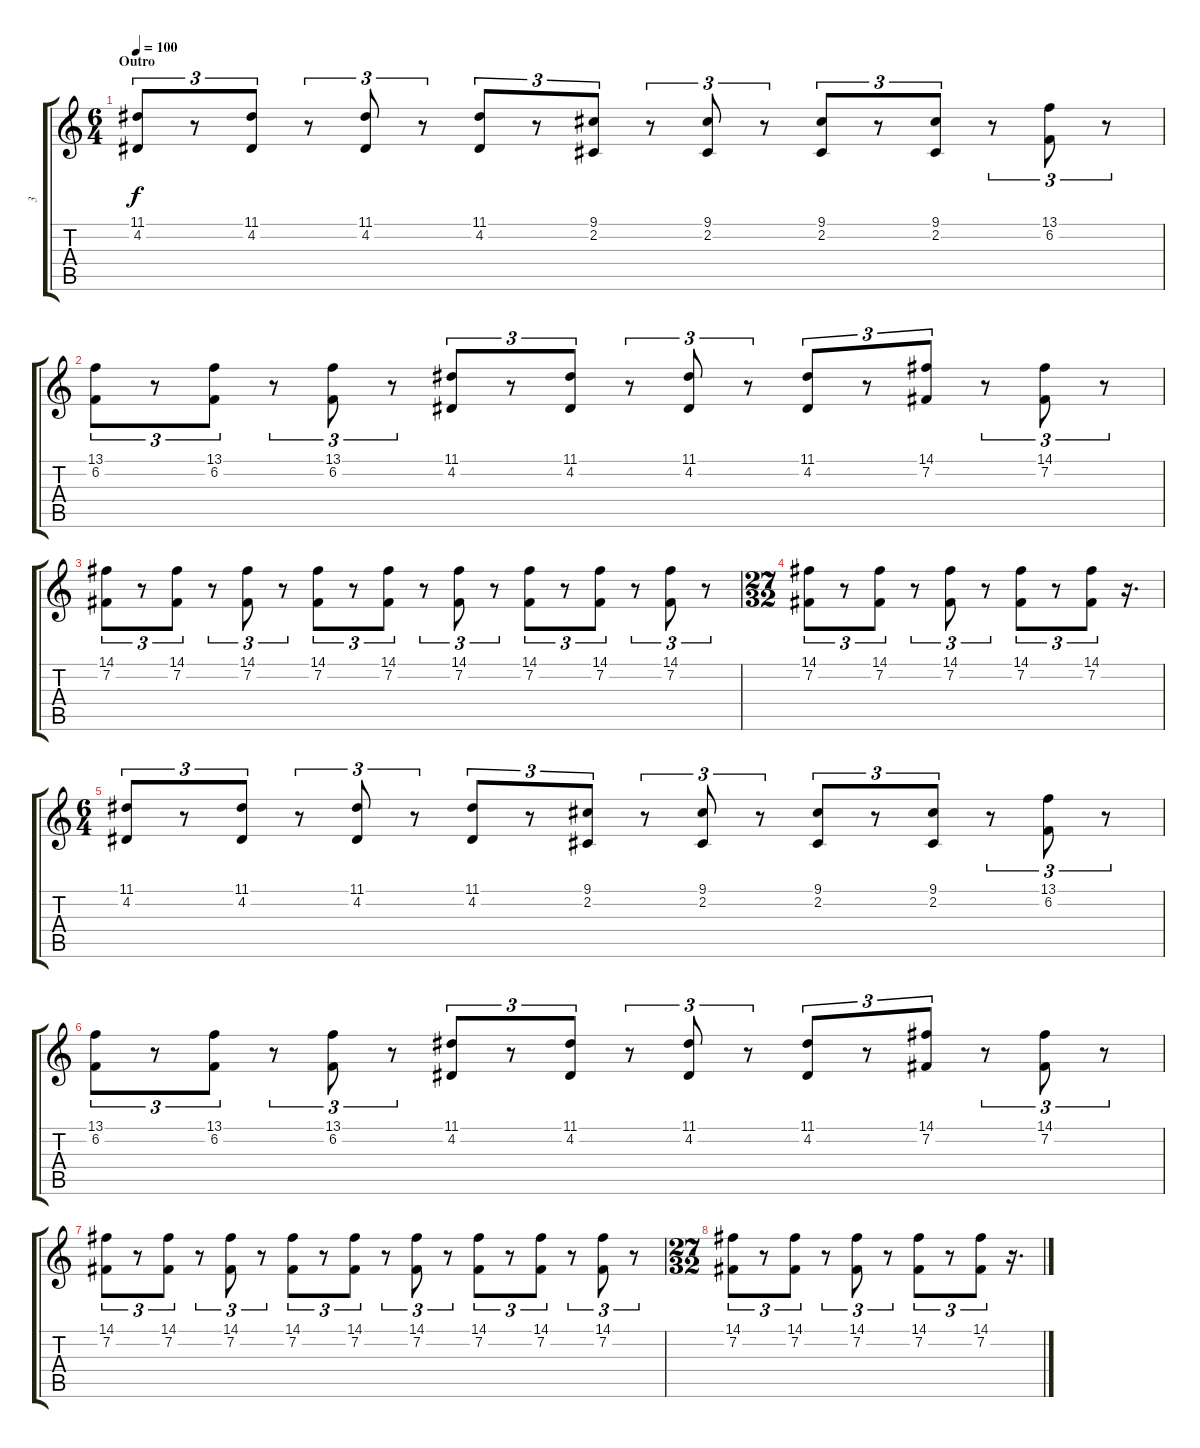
\track ("3" "3") {instrument stringensemble1}
\staff {score tabs}
\tuning (E4 B3 G3 D3 A2 E2) {hide}
\ts (6 4)
\section ("" "Outro")
\tempo 100
\clef g2
\ks c
(11.1 4.2).8{tu (3 2) dy f} r.8{tu (3 2)} (11.1 4.2).8{tu (3 2)} r.8{tu (3 2)} (11.1 4.2).8{tu (3 2)} r.8{tu (3 2)} (11.1 4.2).8{tu (3 2)} r.8{tu (3 2)} (9.1 2.2).8{tu (3 2)} r.8{tu (3 2)} (9.1 2.2).8{tu (3 2)} r.8{tu (3 2)} (9.1 2.2).8{tu (3 2)} r.8{tu (3 2)} (9.1 2.2).8{tu (3 2)} r.8{tu (3 2)} (13.1 6.2).8{tu (3 2)} r.8{tu (3 2)} |
(13.1 6.2).8{tu (3 2)} r.8{tu (3 2)} (13.1 6.2).8{tu (3 2)} r.8{tu (3 2)} (13.1 6.2).8{tu (3 2)} r.8{tu (3 2)} (11.1 4.2).8{tu (3 2)} r.8{tu (3 2)} (11.1 4.2).8{tu (3 2)} r.8{tu (3 2)} (11.1 4.2).8{tu (3 2)} r.8{tu (3 2)} (11.1 4.2).8{tu (3 2)} r.8{tu (3 2)} (14.1 7.2).8{tu (3 2)} r.8{tu (3 2)} (14.1 7.2).8{tu (3 2)} r.8{tu (3 2)} |
(14.1 7.2).8{tu (3 2)} r.8{tu (3 2)} (14.1 7.2).8{tu (3 2)} r.8{tu (3 2)} (14.1 7.2).8{tu (3 2)} r.8{tu (3 2)} (14.1 7.2).8{tu (3 2)} r.8{tu (3 2)} (14.1 7.2).8{tu (3 2)} r.8{tu (3 2)} (14.1 7.2).8{tu (3 2)} r.8{tu (3 2)} (14.1 7.2).8{tu (3 2)} r.8{tu (3 2)} (14.1 7.2).8{tu (3 2)} r.8{tu (3 2)} (14.1 7.2).8{tu (3 2)} r.8{tu (3 2)} |
\ts (27 32)
(14.1 7.2).8{tu (3 2)} r.8{tu (3 2)} (14.1 7.2).8{tu (3 2)} r.8{tu (3 2)} (14.1 7.2).8{tu (3 2)} r.8{tu (3 2)} (14.1 7.2).8{tu (3 2)} r.8{tu (3 2)} (14.1 7.2).8{tu (3 2)} r.16{d} |
\ts (6 4)
(11.1 4.2).8{tu (3 2)} r.8{tu (3 2)} (11.1 4.2).8{tu (3 2)} r.8{tu (3 2)} (11.1 4.2).8{tu (3 2)} r.8{tu (3 2)} (11.1 4.2).8{tu (3 2)} r.8{tu (3 2)} (9.1 2.2).8{tu (3 2)} r.8{tu (3 2)} (9.1 2.2).8{tu (3 2)} r.8{tu (3 2)} (9.1 2.2).8{tu (3 2)} r.8{tu (3 2)} (9.1 2.2).8{tu (3 2)} r.8{tu (3 2)} (13.1 6.2).8{tu (3 2)} r.8{tu (3 2)} |
(13.1 6.2).8{tu (3 2)} r.8{tu (3 2)} (13.1 6.2).8{tu (3 2)} r.8{tu (3 2)} (13.1 6.2).8{tu (3 2)} r.8{tu (3 2)} (11.1 4.2).8{tu (3 2)} r.8{tu (3 2)} (11.1 4.2).8{tu (3 2)} r.8{tu (3 2)} (11.1 4.2).8{tu (3 2)} r.8{tu (3 2)} (11.1 4.2).8{tu (3 2)} r.8{tu (3 2)} (14.1 7.2).8{tu (3 2)} r.8{tu (3 2)} (14.1 7.2).8{tu (3 2)} r.8{tu (3 2)} |
(14.1 7.2).8{tu (3 2)} r.8{tu (3 2)} (14.1 7.2).8{tu (3 2)} r.8{tu (3 2)} (14.1 7.2).8{tu (3 2)} r.8{tu (3 2)} (14.1 7.2).8{tu (3 2)} r.8{tu (3 2)} (14.1 7.2).8{tu (3 2)} r.8{tu (3 2)} (14.1 7.2).8{tu (3 2)} r.8{tu (3 2)} (14.1 7.2).8{tu (3 2)} r.8{tu (3 2)} (14.1 7.2).8{tu (3 2)} r.8{tu (3 2)} (14.1 7.2).8{tu (3 2)} r.8{tu (3 2)} |
\ts (27 32)
(14.1 7.2).8{tu (3 2)} r.8{tu (3 2)} (14.1 7.2).8{tu (3 2)} r.8{tu (3 2)} (14.1 7.2).8{tu (3 2)} r.8{tu (3 2)} (14.1 7.2).8{tu (3 2)} r.8{tu (3 2)} (14.1 7.2).8{tu (3 2)} r.16{d}
